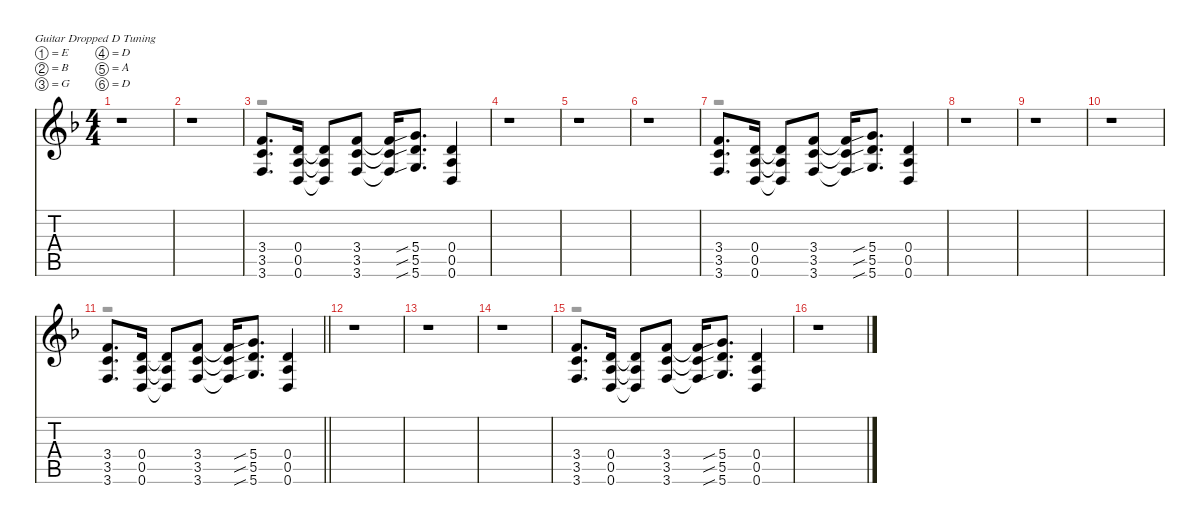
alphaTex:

\defaultSystemsLayout 4
\hideDynamics
\bracketExtendMode nobrackets
\singleTrackTrackNamePolicy hidden
\multiTrackTrackNamePolicy hidden
\otherSystemsTrackNameOrientation horizontal
\track ("Guitar 2" "Guitar 2") {defaultSystemsLayout 8 instrument distortionguitar}
\staff {score tabs}
\tuning (E4 B3 G3 D3 A2 D2)
\voice
\ts (4 4)
\tempo (85 hide)
\clef g2
\ks dminor
r.1{dy f beam Up} |
\tempo (84 hide)
r.1{beam Up} |
\tempo (85 hide)
(3.4{acc forcenatural} 3.5{acc forcenatural} 3.6{acc forcenatural}).8{d beam Up} (0.4{acc forcenatural} 0.5{acc forcenatural} 0.6{acc forcenatural}).16{beam Up} (0.4{t acc forcenatural} 0.5{t acc forcenatural} 0.6{t acc forcenatural}).8{beam Up} (3.4{acc forcenatural} 3.5{acc forcenatural} 3.6{acc forcenatural}).8{beam Up} (3.4{t acc forcenatural} 3.5{t acc forcenatural} 3.6{t acc forcenatural}).16{beam Up} (5.4{sib acc forcenatural} 5.5{sib acc forcenatural} 5.6{sib acc forcenatural}).8{d beam Up} (0.4{acc forcenatural} 0.5{acc forcenatural} 0.6{acc forcenatural}).4{beam Up} |
\tempo (84 hide)
r.1{beam Up} |
\tempo (85 hide)
r.1{beam Up} |
\tempo (84 hide)
r.1{beam Up} |
\tempo (85 hide)
(3.4{acc forcenatural} 3.5{acc forcenatural} 3.6{acc forcenatural}).8{d beam Up} (0.4{acc forcenatural} 0.5{acc forcenatural} 0.6{acc forcenatural}).16{beam Up} (0.4{t acc forcenatural} 0.5{t acc forcenatural} 0.6{t acc forcenatural}).8{beam Up} (3.4{acc forcenatural} 3.5{acc forcenatural} 3.6{acc forcenatural}).8{beam Up} (3.4{t acc forcenatural} 3.5{t acc forcenatural} 3.6{t acc forcenatural}).16{beam Up} (5.4{sib acc forcenatural} 5.5{sib acc forcenatural} 5.6{sib acc forcenatural}).8{d beam Up} (0.4{acc forcenatural} 0.5{acc forcenatural} 0.6{acc forcenatural}).4{beam Up} |
\tempo (84 hide)
r.1{beam Up} |
\tempo (85 hide)
r.1{beam Up} |
\tempo (84 hide)
r.1{beam Up} |
\tempo (85 hide)
\barLineRight lightlight
(3.4{acc forcenatural} 3.5{acc forcenatural} 3.6{acc forcenatural}).8{d beam Up} (0.4{acc forcenatural} 0.5{acc forcenatural} 0.6{acc forcenatural}).16{beam Up} (0.4{t acc forcenatural} 0.5{t acc forcenatural} 0.6{t acc forcenatural}).8{beam Up} (3.4{acc forcenatural} 3.5{acc forcenatural} 3.6{acc forcenatural}).8{beam Up} (3.4{t acc forcenatural} 3.5{t acc forcenatural} 3.6{t acc forcenatural}).16{beam Up} (5.4{sib acc forcenatural} 5.5{sib acc forcenatural} 5.6{sib acc forcenatural}).8{d beam Up} (0.4{acc forcenatural} 0.5{acc forcenatural} 0.6{acc forcenatural}).4{beam Up} |
\tempo (84 0.00625 hide)
r.1{beam Up} |
\tempo (85 0.00625 hide)
r.1{beam Up} |
\tempo (84 hide)
r.1{beam Up} |
\tempo (85 hide)
(3.4{acc forcenatural} 3.5{acc forcenatural} 3.6{acc forcenatural}).8{d beam Up} (0.4{acc forcenatural} 0.5{acc forcenatural} 0.6{acc forcenatural}).16{beam Up} (0.4{t acc forcenatural} 0.5{t acc forcenatural} 0.6{t acc forcenatural}).8{beam Up} (3.4{acc forcenatural} 3.5{acc forcenatural} 3.6{acc forcenatural}).8{beam Up} (3.4{t acc forcenatural} 3.5{t acc forcenatural} 3.6{t acc forcenatural}).16{beam Up} (5.4{sib acc forcenatural} 5.5{sib acc forcenatural} 5.6{sib acc forcenatural}).8{d beam Up} (0.4{acc forcenatural} 0.5{acc forcenatural} 0.6{acc forcenatural}).4{beam Up} |
\tempo (84 0.00625 hide)
r.1{beam Up}
\voice
\clef g2
\ottava regular
\simile none
\ks dminor
r.1{dy f beam Down} |
r.1{beam Down} |
r.1{beam Down} |
r.1{beam Down} |
r.1{beam Down} |
r.1{beam Down} |
r.1{beam Down} |
r.1{beam Down} |
r.1{beam Down} |
r.1{beam Down} |
\barLineRight lightlight
r.1{beam Down} |
r.1{beam Down} |
r.1{beam Down} |
r.1{beam Down} |
r.1{beam Down} |
r.1{beam Down}
